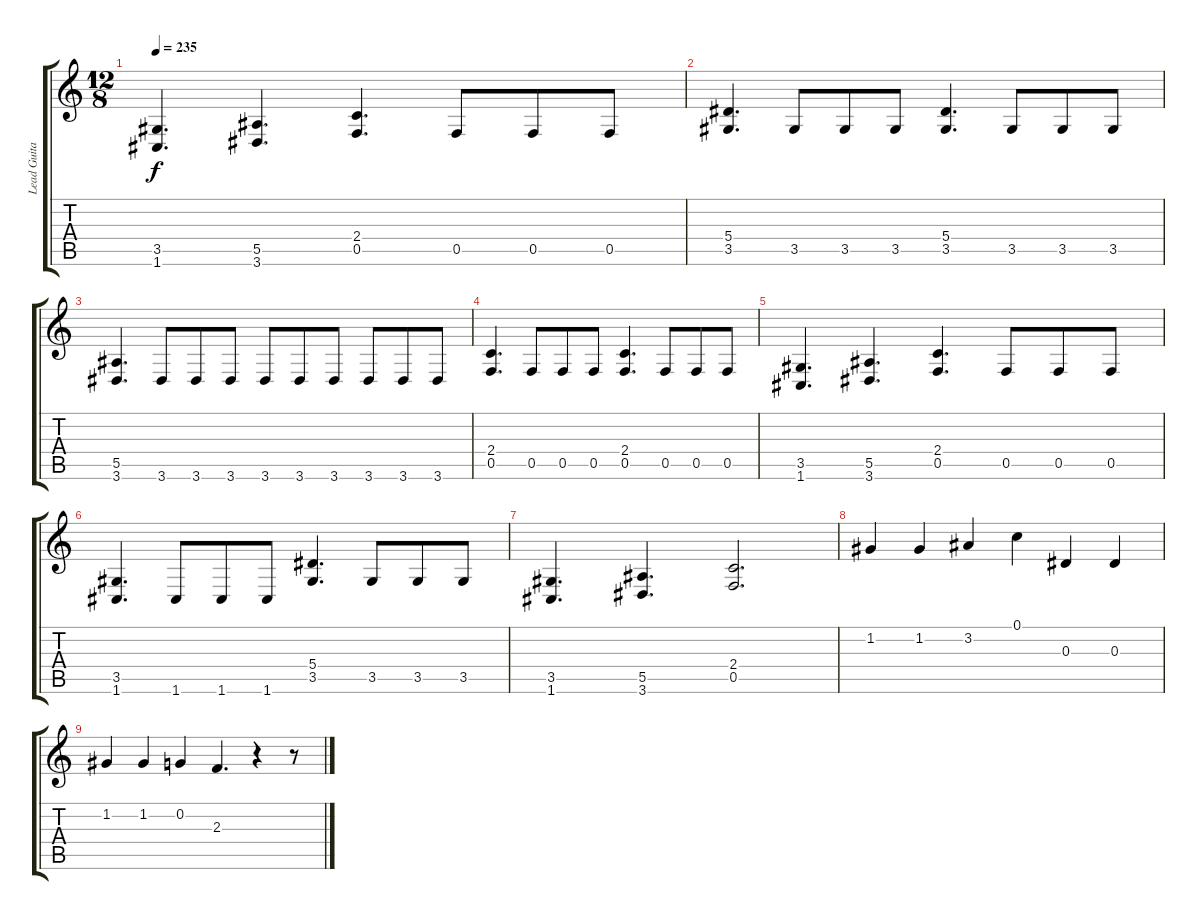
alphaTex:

\track ("Lead Guitar" "Lead Guita") {instrument distortionguitar}
\staff {score tabs}
\tuning (C4 G3 Eb3 Bb2 F2 C2) {hide}
\ts (12 8)
\tempo 235
\clef g2
\ks c
(3.5 1.6).4{d dy f} (5.5 3.6).4{d} (2.4 0.5).4{d} 0.5.8 0.5.8 0.5.8 |
(5.4 3.5).4{d} 3.5.8 3.5.8 3.5.8 (5.4 3.5).4{d} 3.5.8 3.5.8 3.5.8 |
(5.5 3.6).4{d} 3.6.8 3.6.8 3.6.8 3.6.8 3.6.8 3.6.8 3.6.8 3.6.8 3.6.8 |
(2.4 0.5).4{d} 0.5.8 0.5.8 0.5.8 (2.4 0.5).4{d} 0.5.8 0.5.8 0.5.8 |
(3.5 1.6).4{d} (5.5 3.6).4{d} (2.4 0.5).4{d} 0.5.8 0.5.8 0.5.8 |
(3.5 1.6).4{d} 1.6.8 1.6.8 1.6.8 (5.4 3.5).4{d} 3.5.8 3.5.8 3.5.8 |
(3.5 1.6).4{d} (5.5 3.6).4{d} (2.4 0.5).2{d} |
1.2.4 1.2.4 3.2.4 0.1.4 0.3.4 0.3.4 |
1.2.4 1.2.4 0.2.4 2.3.4{d} r.4 r.8
